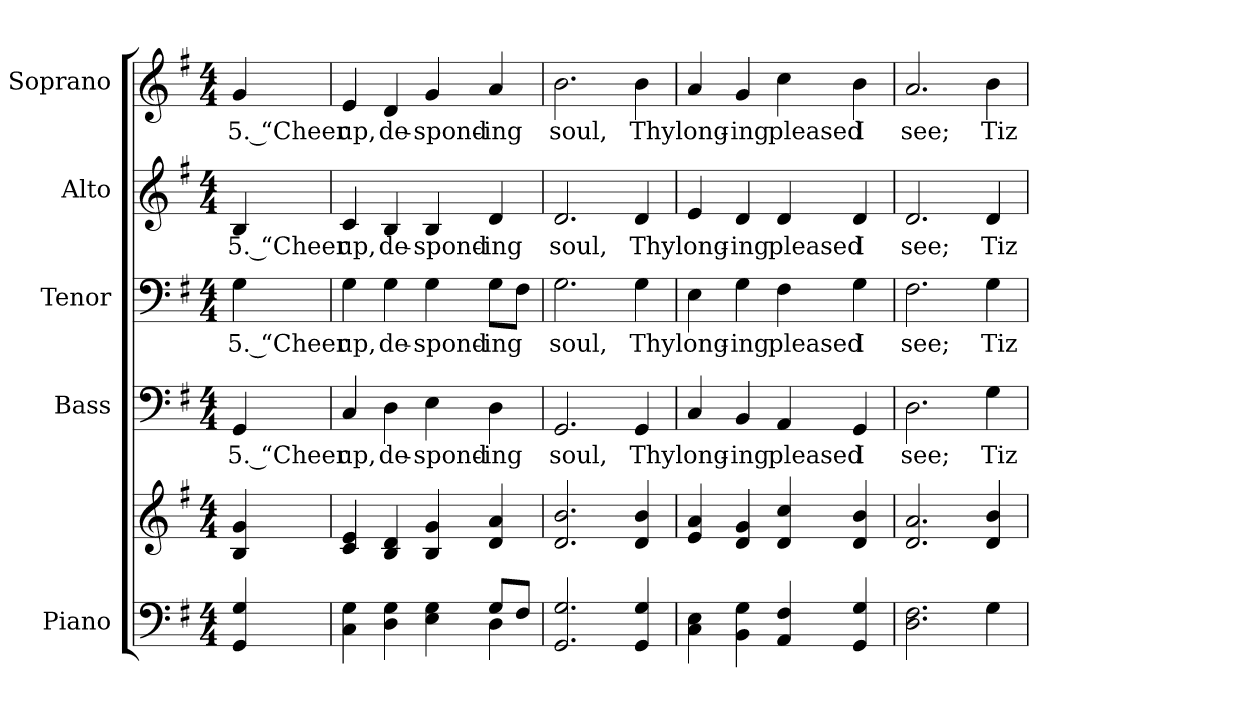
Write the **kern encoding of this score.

**kern	**kern	**kern	**text	**kern	**text	**kern	**text	**kern	**text
*part5	*part5	*part4	*part4	*part3	*part3	*part2	*part2	*part1	*part1
*staff6	*staff5	*staff4	*staff4	*staff3	*staff3	*staff2	*staff2	*staff1	*staff1
*I"Piano	*	*I"Bass	*	*I"Tenor	*	*I"Alto	*	*I"Soprano	*
*I'Pno.	*	*I'B.	*	*I'T.	*	*I'A.	*	*I'S.	*
!!LO:PB:g=z
*clefF4	*clefG2	*clefF4	*	*clefF4	*	*clefG2	*	*clefG2	*
*k[f#]	*k[f#]	*k[f#]	*	*k[f#]	*	*k[f#]	*	*k[f#]	*
*G:	*G:	*G:	*	*G:	*	*G:	*	*G:	*
*M4/4	*M4/4	*M4/4	*	*M4/4	*	*M4/4	*	*M4/4	*
*MM140	*MM140	*MM140	*	*MM140	*	*MM140	*	*MM140	*
=1	=1	=1	=1	=1	=1	=1	=1	=1	=1
!	!	!	!LO:LY:b:color=#000000	!	!	!	!	!	!
!	!	!	!	!	!LO:LY:b:color=#000000	!	!	!	!
!	!	!	!	!	!	!	!LO:LY:b:color=#000000	!	!
!	!	!	!	!	!	!	!	!	!LO:LY:b:color=#000000
4GGi/ 4Gi	4Bi/ 4gi	4GGi/	5. “Cheer	4Gi\	5. “Cheer	4Bi/	5. “Cheer	4gi/	5. “Cheer
=2	=2	=2	=2	=2	=2	=2	=2	=2	=2
*^	*	*	*	*	*	*	*	*	*
!	!	!	!	!LO:LY:b:color=#000000	!	!	!	!	!	!
!	!	!	!	!	!	!LO:LY:b:color=#000000	!	!	!	!
!	!	!	!	!	!	!	!	!LO:LY:b:color=#000000	!	!
!	!	!	!	!	!	!	!	!	!	!LO:LY:b:color=#000000
4Ci\ 4Gi	2ryy	4ci/ 4ei	4Ci/	up,	4Gi\	up,	4ci/	up,	4ei/	up,
!	!	!	!	!LO:LY:b:color=#000000	!	!	!	!	!	!
!	!	!	!	!	!	!LO:LY:b:color=#000000	!	!	!	!
!	!	!	!	!	!	!	!	!LO:LY:b:color=#000000	!	!
!	!	!	!	!	!	!	!	!	!	!LO:LY:b:color=#000000
4Di\ 4Gi	.	4Bi/ 4di	4Di\	de-	4Gi\	de-	4Bi/	de-	4di/	de-
!	!	!	!	!LO:LY:b:color=#000000	!	!	!	!	!	!
!	!	!	!	!	!	!LO:LY:b:color=#000000	!	!	!	!
!	!	!	!	!	!	!	!	!LO:LY:b:color=#000000	!	!
!	!	!	!	!	!	!	!	!	!	!LO:LY:b:color=#000000
4Ei\ 4Gi	4ryy	4Bi/ 4gi	4Ei\	-spond-	4Gi\	-spond-	4Bi/	-spond-	4gi/	-spond-
!	!	!	!	!LO:LY:b:color=#000000	!	!	!	!	!	!
!	!	!	!	!	!	!LO:LY:b:color=#000000	!	!	!	!
!	!	!	!	!	!	!	!	!LO:LY:b:color=#000000	!	!
!	!	!	!	!	!	!	!	!	!	!LO:LY:b:color=#000000
8Gi/L	4Di\	4di/ 4ai	4Di\	-ing	8Gi\L	-ing	4di/	-ing	4ai/	-ing
8F#i/J	.	.	.	.	8F#i\J	.	.	.	.	.
*v	*v	*	*	*	*	*	*	*	*	*
=3	=3	=3	=3	=3	=3	=3	=3	=3	=3
!	!	!	!LO:LY:b:color=#000000	!	!	!	!	!	!
!	!	!	!	!	!LO:LY:b:color=#000000	!	!	!	!
!	!	!	!	!	!	!	!LO:LY:b:color=#000000	!	!
!	!	!	!	!	!	!	!	!	!LO:LY:b:color=#000000
2.GGi/ 2.Gi	2.di/ 2.bi	2.GGi/	soul,	2.Gi\	soul,	2.di/	soul,	2.bi\	soul,
!	!	!	!LO:LY:b:color=#000000	!	!	!	!	!	!
!	!	!	!	!	!LO:LY:b:color=#000000	!	!	!	!
!	!	!	!	!	!	!	!LO:LY:b:color=#000000	!	!
!	!	!	!	!	!	!	!	!	!LO:LY:b:color=#000000
4GGi/ 4Gi	4di/ 4bi	4GGi/	Thy	4Gi\	Thy	4di/	Thy	4bi\	Thy
!!LO:PB:g=z
=4	=4	=4	=4	=4	=4	=4	=4	=4	=4
!	!	!	!LO:LY:b:color=#000000	!	!	!	!	!	!
!	!	!	!	!	!LO:LY:b:color=#000000	!	!	!	!
!	!	!	!	!	!	!	!LO:LY:b:color=#000000	!	!
!	!	!	!	!	!	!	!	!	!LO:LY:b:color=#000000
4Ci\ 4Ei	4ei/ 4ai	4Ci/	long-	4Ei\	long-	4ei/	long-	4ai/	long-
!	!	!	!LO:LY:b:color=#000000	!	!	!	!	!	!
!	!	!	!	!	!LO:LY:b:color=#000000	!	!	!	!
!	!	!	!	!	!	!	!LO:LY:b:color=#000000	!	!
!	!	!	!	!	!	!	!	!	!LO:LY:b:color=#000000
4BBi\ 4Gi	4di/ 4gi	4BBi/	-ing	4Gi\	-ing	4di/	-ing	4gi/	-ing
!	!	!	!LO:LY:b:color=#000000	!	!	!	!	!	!
!	!	!	!	!	!LO:LY:b:color=#000000	!	!	!	!
!	!	!	!	!	!	!	!LO:LY:b:color=#000000	!	!
!	!	!	!	!	!	!	!	!	!LO:LY:b:color=#000000
4AAi/ 4F#i	4di/ 4cci	4AAi/	pleased	4F#i\	pleased	4di/	pleased	4cci\	pleased
!	!	!	!LO:LY:b:color=#000000	!	!	!	!	!	!
!	!	!	!	!	!LO:LY:b:color=#000000	!	!	!	!
!	!	!	!	!	!	!	!LO:LY:b:color=#000000	!	!
!	!	!	!	!	!	!	!	!	!LO:LY:b:color=#000000
4GGi/ 4Gi	4di/ 4bi	4GGi/	I	4Gi\	I	4di/	I	4bi\	I
=5	=5	=5	=5	=5	=5	=5	=5	=5	=5
!	!	!	!LO:LY:b:color=#000000	!	!	!	!	!	!
!	!	!	!	!	!LO:LY:b:color=#000000	!	!	!	!
!	!	!	!	!	!	!	!LO:LY:b:color=#000000	!	!
!	!	!	!	!	!	!	!	!	!LO:LY:b:color=#000000
2.Di\ 2.F#i	2.di/ 2.ai	2.Di\	see;	2.F#i\	see;	2.di/	see;	2.ai/	see;
!	!	!	!LO:LY:b:color=#000000	!	!	!	!	!	!
!	!	!	!	!	!LO:LY:b:color=#000000	!	!	!	!
!	!	!	!	!	!	!	!LO:LY:b:color=#000000	!	!
!	!	!	!	!	!	!	!	!	!LO:LY:b:color=#000000
4Gi\	4di/ 4bi	4Gi\	Tiz	4Gi\	Tiz	4di/	Tiz	4bi\	Tiz
=	=	=	=	=	=	=	=	=	=
*-	*-	*-	*-	*-	*-	*-	*-	*-	*-
